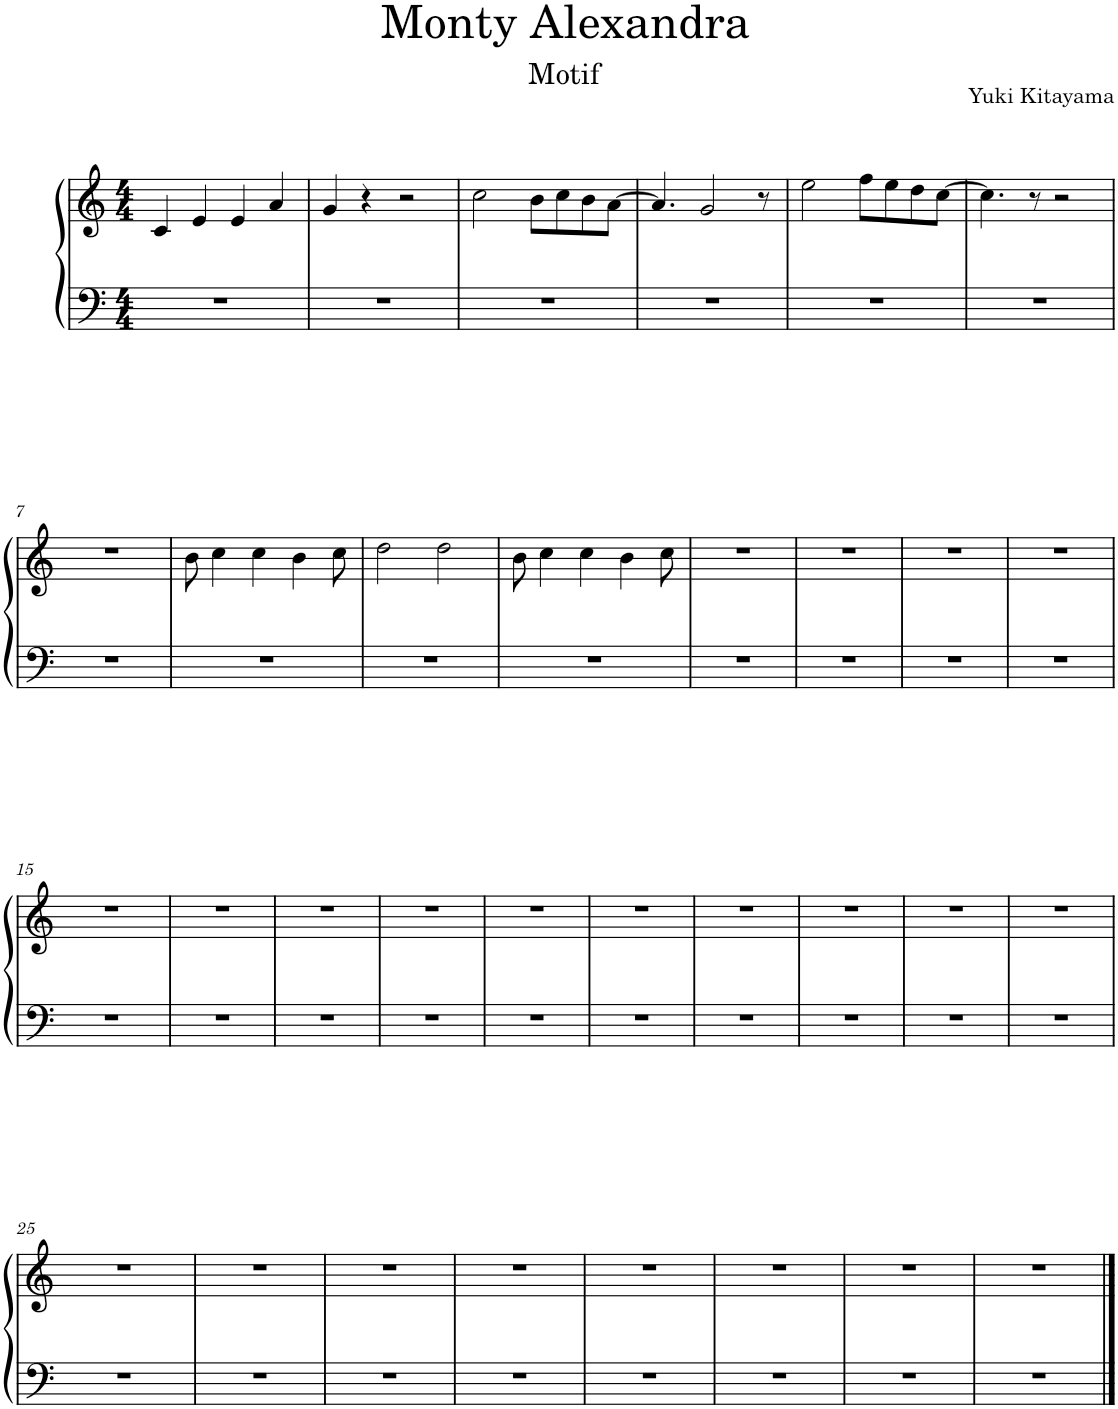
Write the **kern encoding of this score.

**kern	**kern
*part1	*part1
*staff2	*staff1
*I"Piano	*
*I'Pno.	*
*clefF4	*clefG2
*k[]	*k[]
*M4/4	*M4/4
=1	=1
1r	4c/
.	4e/
.	4e/
.	4a/
=2	=2
1r	4g/
.	4r
.	2r
=3	=3
1r	2cc\
.	8b\L
.	8cc\
.	8b\
.	[8a\J
=4	=4
1r	4.a/]
.	2g/
.	8r
=5	=5
1r	2ee\
.	8ff\L
.	8ee\
.	8dd\
.	[8cc\J
=6	=6
1r	4.cc\]
.	8r
.	2r
!!LO:LB:g=z
=7	=7
1r	1r
=8	=8
1r	8b\
.	4cc\
.	4cc\
.	4b\
.	8cc\
=9	=9
1r	2dd\
.	2dd\
=10	=10
1r	8b\
.	4cc\
.	4cc\
.	4b\
.	8cc\
=11	=11
1r	1r
=12	=12
1r	1r
=13	=13
1r	1r
=14	=14
1r	1r
!!LO:LB:g=z
=15	=15
1r	1r
=16	=16
1r	1r
=17	=17
1r	1r
=18	=18
1r	1r
=19	=19
1r	1r
=20	=20
1r	1r
=21	=21
1r	1r
=22	=22
1r	1r
=23	=23
1r	1r
=24	=24
1r	1r
!!LO:LB:g=z
=25	=25
1r	1r
=26	=26
1r	1r
=27	=27
1r	1r
=28	=28
1r	1r
=29	=29
1r	1r
=30	=30
1r	1r
=31	=31
1r	1r
=32	=32
1r	1r
==	==
*-	*-
